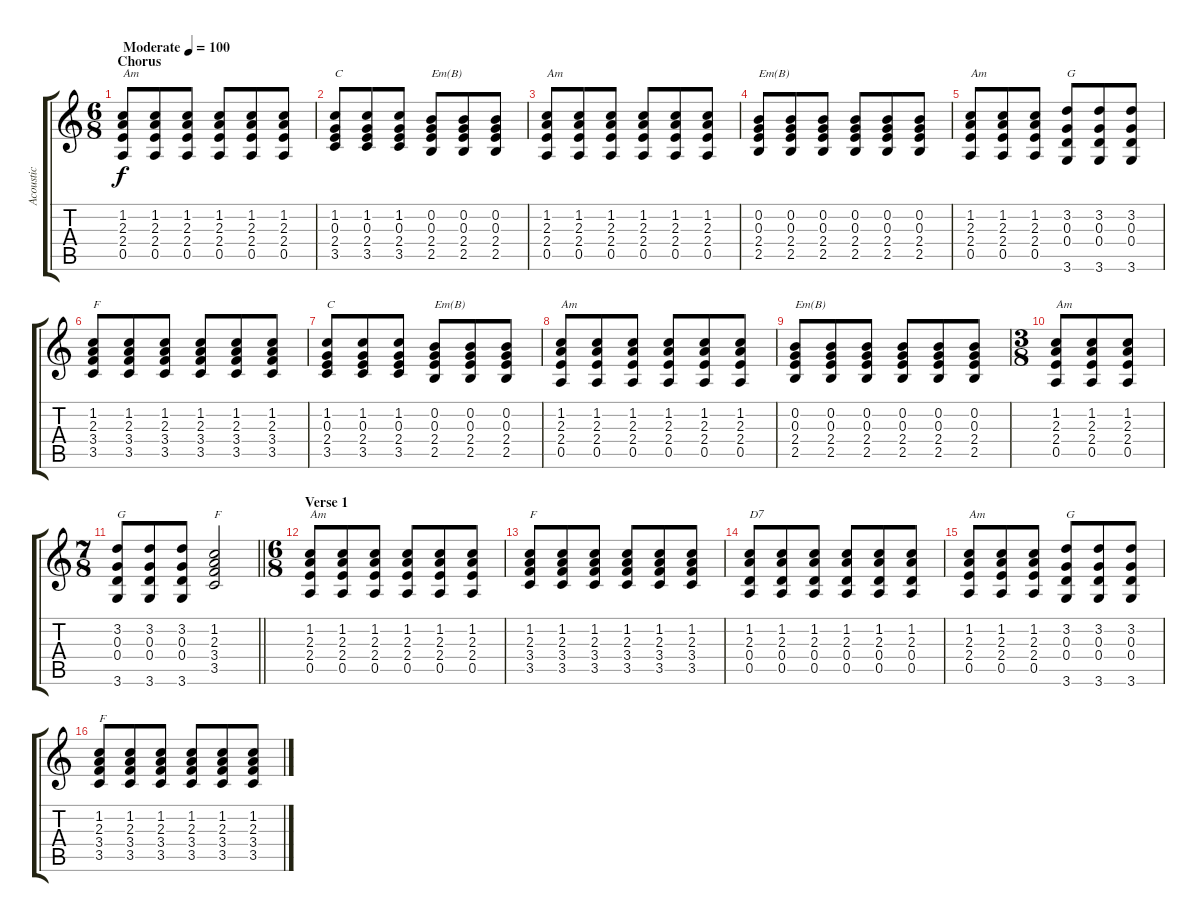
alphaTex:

\track ("Acoustic" "Acoustic") {instrument acousticguitarsteel}
\staff {score tabs}
\tuning (E4 B3 G3 D3 A2 E2) {hide}
\ts (6 8)
\section ("" "Chorus")
\tempo (100 "Moderate")
\clef g2
\ks c
(1.2 2.3 2.4 0.5).8{txt "Am" dy f instrument acousticguitarsteel} (1.2 2.3 2.4 0.5).8 (1.2 2.3 2.4 0.5).8 (1.2 2.3 2.4 0.5).8 (1.2 2.3 2.4 0.5).8 (1.2 2.3 2.4 0.5).8 |
(1.2 0.3 2.4 3.5).8{txt "C"} (1.2 0.3 2.4 3.5).8 (1.2 0.3 2.4 3.5).8 (0.2 0.3 2.4 2.5).8{txt "Em(B)"} (0.2 0.3 2.4 2.5).8 (0.2 0.3 2.4 2.5).8 |
(1.2 2.3 2.4 0.5).8{txt "Am"} (1.2 2.3 2.4 0.5).8 (1.2 2.3 2.4 0.5).8 (1.2 2.3 2.4 0.5).8 (1.2 2.3 2.4 0.5).8 (1.2 2.3 2.4 0.5).8 |
(0.2 0.3 2.4 2.5).8{txt "Em(B)"} (0.2 0.3 2.4 2.5).8 (0.2 0.3 2.4 2.5).8 (0.2 0.3 2.4 2.5).8 (0.2 0.3 2.4 2.5).8 (0.2 0.3 2.4 2.5).8 |
(1.2 2.3 2.4 0.5).8{txt "Am"} (1.2 2.3 2.4 0.5).8 (1.2 2.3 2.4 0.5).8 (3.2 0.3 0.4 3.6).8{txt "G"} (3.2 0.3 0.4 3.6).8 (3.2 0.3 0.4 3.6).8 |
(1.2 2.3 3.4 3.5).8{txt "F"} (1.2 2.3 3.4 3.5).8 (1.2 2.3 3.4 3.5).8 (1.2 2.3 3.4 3.5).8 (1.2 2.3 3.4 3.5).8 (1.2 2.3 3.4 3.5).8 |
(1.2 0.3 2.4 3.5).8{txt "C"} (1.2 0.3 2.4 3.5).8 (1.2 0.3 2.4 3.5).8 (0.2 0.3 2.4 2.5).8{txt "Em(B)"} (0.2 0.3 2.4 2.5).8 (0.2 0.3 2.4 2.5).8 |
(1.2 2.3 2.4 0.5).8{txt "Am"} (1.2 2.3 2.4 0.5).8 (1.2 2.3 2.4 0.5).8 (1.2 2.3 2.4 0.5).8 (1.2 2.3 2.4 0.5).8 (1.2 2.3 2.4 0.5).8 |
(0.2 0.3 2.4 2.5).8{txt "Em(B)"} (0.2 0.3 2.4 2.5).8 (0.2 0.3 2.4 2.5).8 (0.2 0.3 2.4 2.5).8 (0.2 0.3 2.4 2.5).8 (0.2 0.3 2.4 2.5).8 |
\ts (3 8)
(1.2 2.3 2.4 0.5).8{txt "Am"} (1.2 2.3 2.4 0.5).8 (1.2 2.3 2.4 0.5).8 |
\ts (7 8)
\barLineRight lightlight
(3.2 0.3 0.4 3.6).8{txt "G"} (3.2 0.3 0.4 3.6).8 (3.2 0.3 0.4 3.6).8 (1.2 2.3 3.4 3.5).2{txt "F"} |
\ts (6 8)
\section ("" "Verse 1")
(1.2 2.3 2.4 0.5).8{txt "Am"} (1.2 2.3 2.4 0.5).8 (1.2 2.3 2.4 0.5).8 (1.2 2.3 2.4 0.5).8 (1.2 2.3 2.4 0.5).8 (1.2 2.3 2.4 0.5).8 |
(1.2 2.3 3.4 3.5).8{txt "F"} (1.2 2.3 3.4 3.5).8 (1.2 2.3 3.4 3.5).8 (1.2 2.3 3.4 3.5).8 (1.2 2.3 3.4 3.5).8 (1.2 2.3 3.4 3.5).8 |
(1.2 2.3 0.4 0.5).8{txt "D7"} (1.2 2.3 0.4 0.5).8 (1.2 2.3 0.4 0.5).8 (1.2 2.3 0.4 0.5).8 (1.2 2.3 0.4 0.5).8 (1.2 2.3 0.4 0.5).8 |
(1.2 2.3 2.4 0.5).8{txt "Am"} (1.2 2.3 2.4 0.5).8 (1.2 2.3 2.4 0.5).8 (3.2 0.3 0.4 3.6).8{txt "G"} (3.2 0.3 0.4 3.6).8 (3.2 0.3 0.4 3.6).8 |
(1.2 2.3 3.4 3.5).8{txt "F"} (1.2 2.3 3.4 3.5).8 (1.2 2.3 3.4 3.5).8 (1.2 2.3 3.4 3.5).8 (1.2 2.3 3.4 3.5).8 (1.2 2.3 3.4 3.5).8
